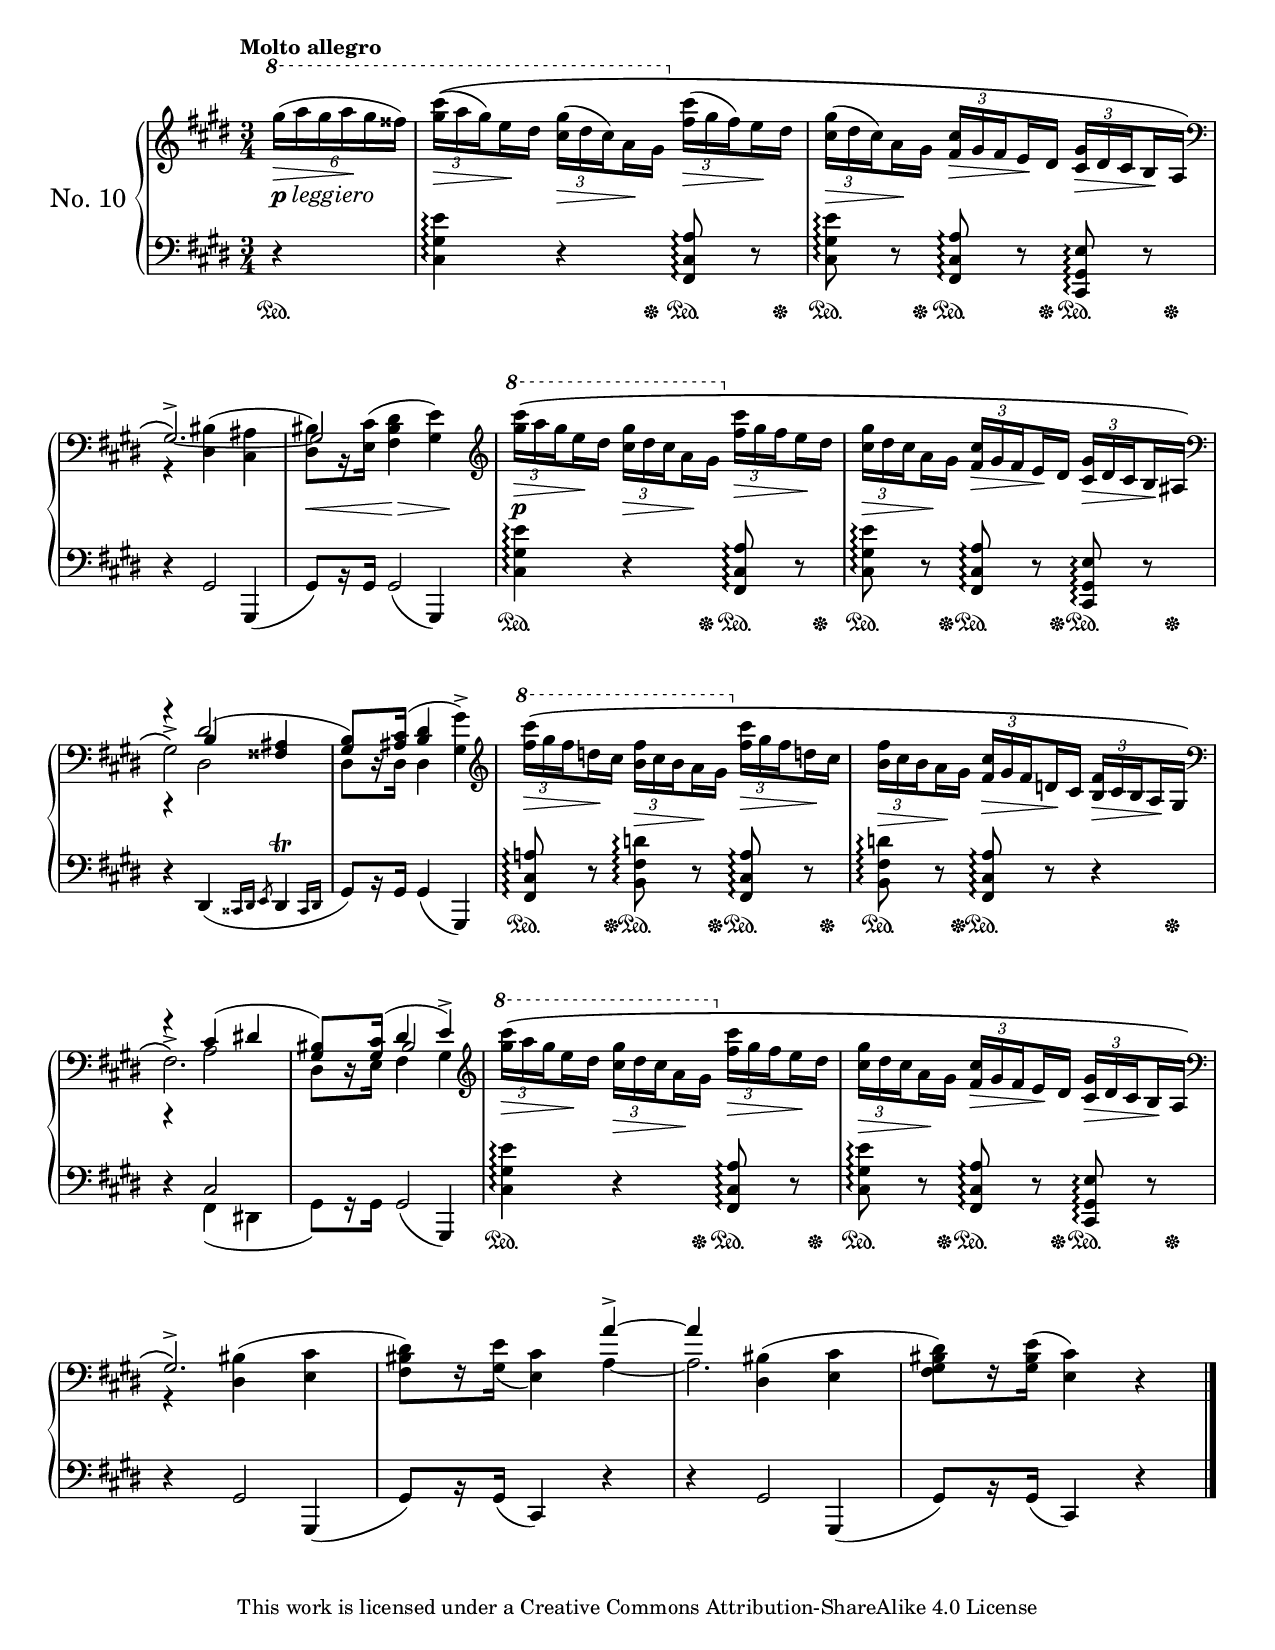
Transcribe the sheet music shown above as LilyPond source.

\version "2.24.0"

\include "includes/header-paper.ily"
%...+....1....+....2....+....3....+....4....+....5....+....6....+....7....+....

\version "2.24.0"
\language "english"

\include "global-variables.ily"

%%% Positions and shapes %%%

tieShapeA = \shape #'((0.25 . 0.5) (0 . 0.85) (0 . 0.85) (-0.25 . 0.5)) \etc

%%% Music %%%

global = {
  \time 3/4
  \key cs \minor
  \accidentalStyle piano
}

rightHandUpper = \relative {
  \partial 4 
  \omit TupletBracket
  \ottava 1 \tuplet 6/4 { gs'''16(\> a gs a\! gs fss) }
  \set subdivideBeams = ##t
  \set baseMoment = #(ly:make-moment 1/8)
  \tuplet 3/2 { <gs cs>16(\(\> a gs) } e16\! ds 
    \tuplet 3/2 { <cs gs'>16(\> ds cs) } a\! gs 
    \ottava 0 \tuplet 3/2 { <fs cs'>16(\> gs fs) } e16\! ds |
  \tuplet 3/2 { <cs gs'>16(\> ds cs) } a\! gs 
    \tuplet 3/2 { <fs cs'>16\> gs fs } e16\! ds 
    \tuplet 3/2 { <cs gs'>16\> ds cs } b16\! a | \break
  \clef bass
  \voiceOne
  gs2.->\)-\tieShapeA _~ |
  gs2 s4 |
  \clef treble \ottava 1
  \oneVoice
  \tuplet 3/2 { <gs''' cs>16\(\> a gs } e16\! ds 
    \tuplet 3/2 { <cs gs'>16\> ds cs } a\! gs 
    \ottava 0 \tuplet 3/2 { <fs cs'>16\> gs fs } e16\! ds |
  \tuplet 3/2 { <cs gs'>16\> ds cs } a\! gs 
    \tuplet 3/2 { <fs cs'>16\> gs fs } e16\! ds 
    \tuplet 3/2 { <cs gs'>16\> ds cs } b16\! as |
  \clef bass
  \voiceTwo
  gs2^>\) s4 |
  s2. |
  
  \barNumberCheck 9
  \clef treble \ottava 1
  \oneVoice
  \tuplet 3/2 { <fs''' cs'>16\(\> gs fs } d16\! cs
    \tuplet 3/2 { <b fs'>16\> cs b } a\! gs
    \ottava 0 \tuplet 3/2 { <fs cs'>16\> gs fs } d16\! cs |
  \tuplet 3/2 { <b fs'>16\> cs b } a\! gs
    \tuplet 3/2 { <fs cs'>16\> gs fs } d16\! cs
    \tuplet 3/2 { <b fs'>16\> cs b } a\! gs |
  \clef bass
  \voiceTwo
  fs2.^>\) |
  \voiceThree
  s4 bs2 |
  \clef treble \ottava 1
  \oneVoice
  \tuplet 3/2 { <gs''' cs>16\(\> a gs } e16\! ds 
    \tuplet 3/2 { <cs gs'>16\> ds cs } a\! gs 
    \ottava 0 \tuplet 3/2 { <fs cs'>16\> gs fs } e16\! ds |
  \tuplet 3/2 { <cs gs'>16\> ds cs } a\! gs 
    \tuplet 3/2 { <fs cs'>16\> gs fs } e16\! ds 
    \tuplet 3/2 { <cs gs'>16\> ds cs } b16\! a |
  \clef bass
  \voiceOne
  gs2.->\)
  % \barNumberCheck 16
  s2 << { \voiceOne a'4->~ | a4 s2 | } \\ { \voiceTwo a,4~ | a2. | } >>
  s2. |
  \bar "|."
}

rightHandLower = \relative {
  \voiceTwo
  \partial 4 s4
  s2. * 2 |
  r4 <ds bs'>^( <cs as'> |
  <ds bs'>8)[ r16 <e cs'>]^( <fs bs ds>4 <gs e'>) |
  s2. * 2 |
  <<
    { 
      \voiceThree a'4\rest ds,2( |
      <gs, b>8)[ s16 <as cs>]( <b ds>4 \stemDown <gs gs'>->) |
    }
    \\
    { \voiceFive s4 b <fss as> | s2. }
    \\ 
    { \voiceFour r4 ds2 | ds8[ r16 ds] ds4 s | }
  >> 
  
  \barNumberCheck 9
  s2. * 2 |
  <<
    { \voiceOne g'4\rest cs,( ds | <gs, bs>8)[ s16 <gs cs>16]( ds'4 e->) | }
    \\
    { \voiceTwo r4 a,2 | ds,8[ r16 e] fs4 gs | }
  >> 
  s2. * 2 |
  \voiceTwo
  r4 <ds bs'>^( <e cs'> |
  <fs bs ds>8)[ r16 <gs e'>]( <e cs'>4) s4 |
  
  \barNumberCheck 17
  s4 <ds bs'>^( <e cs'> |
  <fs gs bs ds>8)[ r16 <gs bs e>]^( <e cs'>4) d4\rest |
}

rightHand = <<
  \clef treble
  \global
  \set Score.tempoHideNote = ##t 
  \tempo "Molto allegro" 4 = 120
  \new Voice \rightHandUpper
  \new Voice \rightHandLower
>>

leftHand = \relative {
  \clef bass
  \global
  \partial 4 r4
  <cs gs' e'>4\arpeggio r <fs, cs' a'>8\arpeggio r |
  <cs' gs' e'>8\arpeggio r <fs, cs' a'>\arpeggio r <cs gs' e'>8\arpeggio r |
  r4 gs'2*1/2 gs,4( |
  gs'8)[ r16 gs16] gs2*1/2( gs,4) |
  <cs' gs' e'>4\arpeggio r <fs, cs' a'>8\arpeggio r |
  <cs' gs' e'>8\arpeggio r <fs, cs' a'>\arpeggio r <cs gs' e'>8\arpeggio r |
  \tag layout {
    r4 ds4( \grace { css16[ ds] \slashFlag e8 } 
      \afterGrace ds4\trill { css16[ ds] } |
  }
  \tag midi {
    \tuplet 3/2 { r4. ds4 css16 ds e ds e ds cs ds | }
  }
  gs8)[ r16 gs] gs4( gs,) |
  
  \barNumberCheck 9
  <fs' cs' a'>8\arpeggio r <b fs' d'>\arpeggio r <fs cs' a'>\arpeggio r |
  <b fs' d'>8\arpeggio r <fs cs' a'>\arpeggio r r4 |
  r4
    <<
      { \voiceThree cs'2 | s4 gs2*1/2_( gs,4) | }
      \\
      { \voiceFour fs'4( ds! | gs8)[ r16 gs] s2 | }
    >> 
  <cs gs' e'>4\arpeggio r <fs, cs' a'>8\arpeggio r |
  <cs' gs' e'>8\arpeggio r <fs, cs' a'>\arpeggio r <cs gs' e'>8\arpeggio r |
  r4 gs'2*1/2 gs,4( |
  gs'8)[ r16 gs]( cs,4) r4 |
  
  \barNumberCheck 17
  r4 gs'2*1/2 gs,4( |
  gs'8)[ r16 gs]( cs,4) r4 |
}

dynamics = {
  \override TextScript.Y-offset = -0.5
  \partial 4 s4^\pLeggiero
  s2. * 3 |
  s4\< s4.\> s8\! |
  s2.\p |
}

pedal = {
  \partial 4 s4\sustainOn
  s4.. s16\sustainOff s8.\sustainOn s16\sustainOff |
  s8.\sustainOn s16\sustainOff s8.\sustainOn s16\sustainOff 
    s8.\sustainOn s16\sustainOff |
  s2. * 2 |
  s4..\sustainOn s16\sustainOff s8.\sustainOn s16\sustainOff |
  s8.\sustainOn s16\sustainOff s8.\sustainOn s16\sustainOff 
    s8.\sustainOn s16\sustainOff |
  s2. * 2 |
  
  \barNumberCheck 9
  s8.\sustainOn s16\sustainOff s8.\sustainOn s16\sustainOff 
    s8.\sustainOn s16\sustainOff |
  s8.\sustainOn s16\sustainOff s4..\sustainOn s16\sustainOff |
  s2. * 2 |
  s4..\sustainOn s16\sustainOff s8.\sustainOn s16\sustainOff |
  s8.\sustainOn s16\sustainOff s8.\sustainOn s16\sustainOff 
    s8.\sustainOn s16\sustainOff |
}

preludeTenMusic = \score { 
  \keepWithTag #'layout
  \new PianoStaff \with { 
    instrumentName = \markup \huge "No. 10"
  } <<
    \new Staff = "upper" \rightHand
    \new Dynamics \dynamics
    \new Staff = "lower" \leftHand
    \new Dynamics \pedal
  >>
  \layout {}
}

preludeTenMidi = \book {
  \bookOutputName "prelude-op28-no10"
  \score { 
    \keepWithTag #'midi
    <<
      \new Staff = "upper" << \rightHand \dynamics \pedal >>
      \new Staff = "lower" << \leftHand \dynamics \pedal >>
    >>
    \midi {}
  }
}


\preludeTenMusic
\preludeTenMidi
